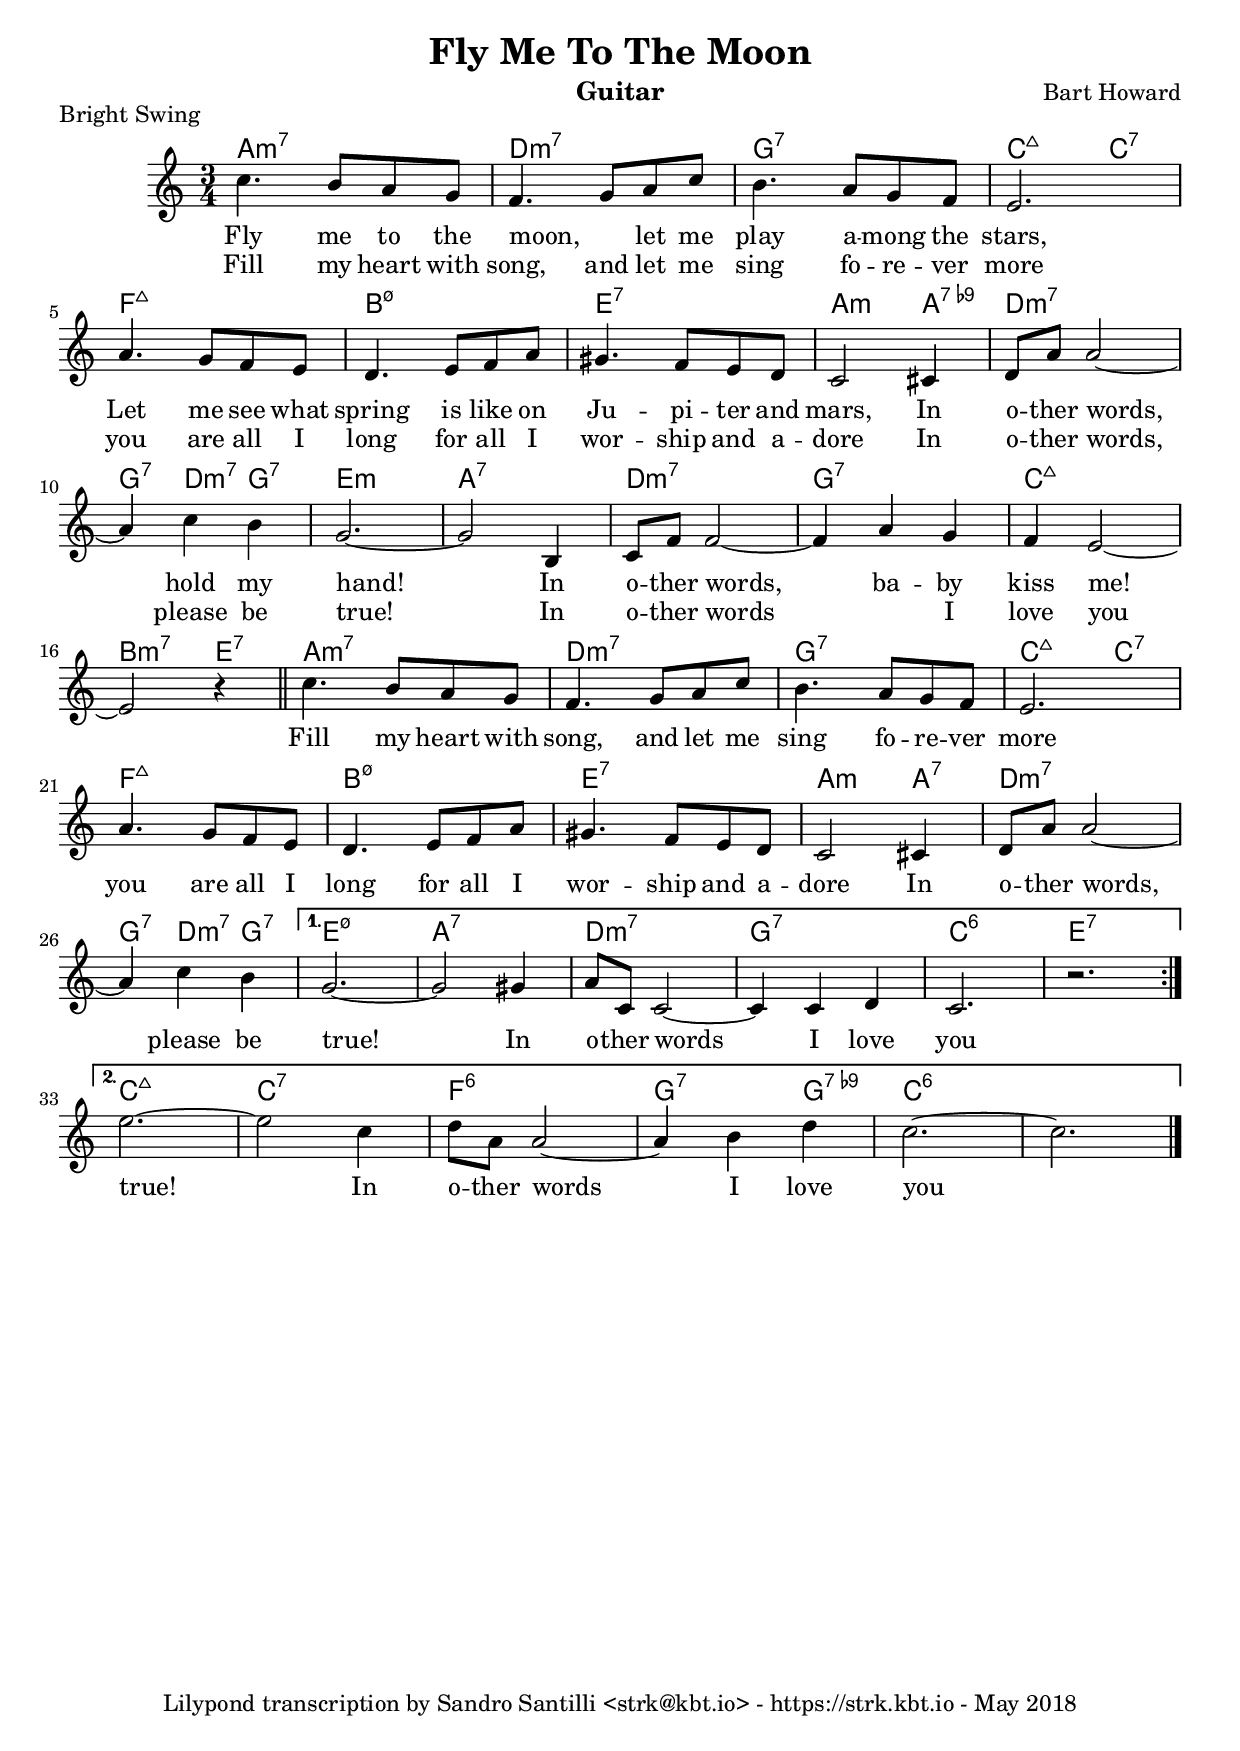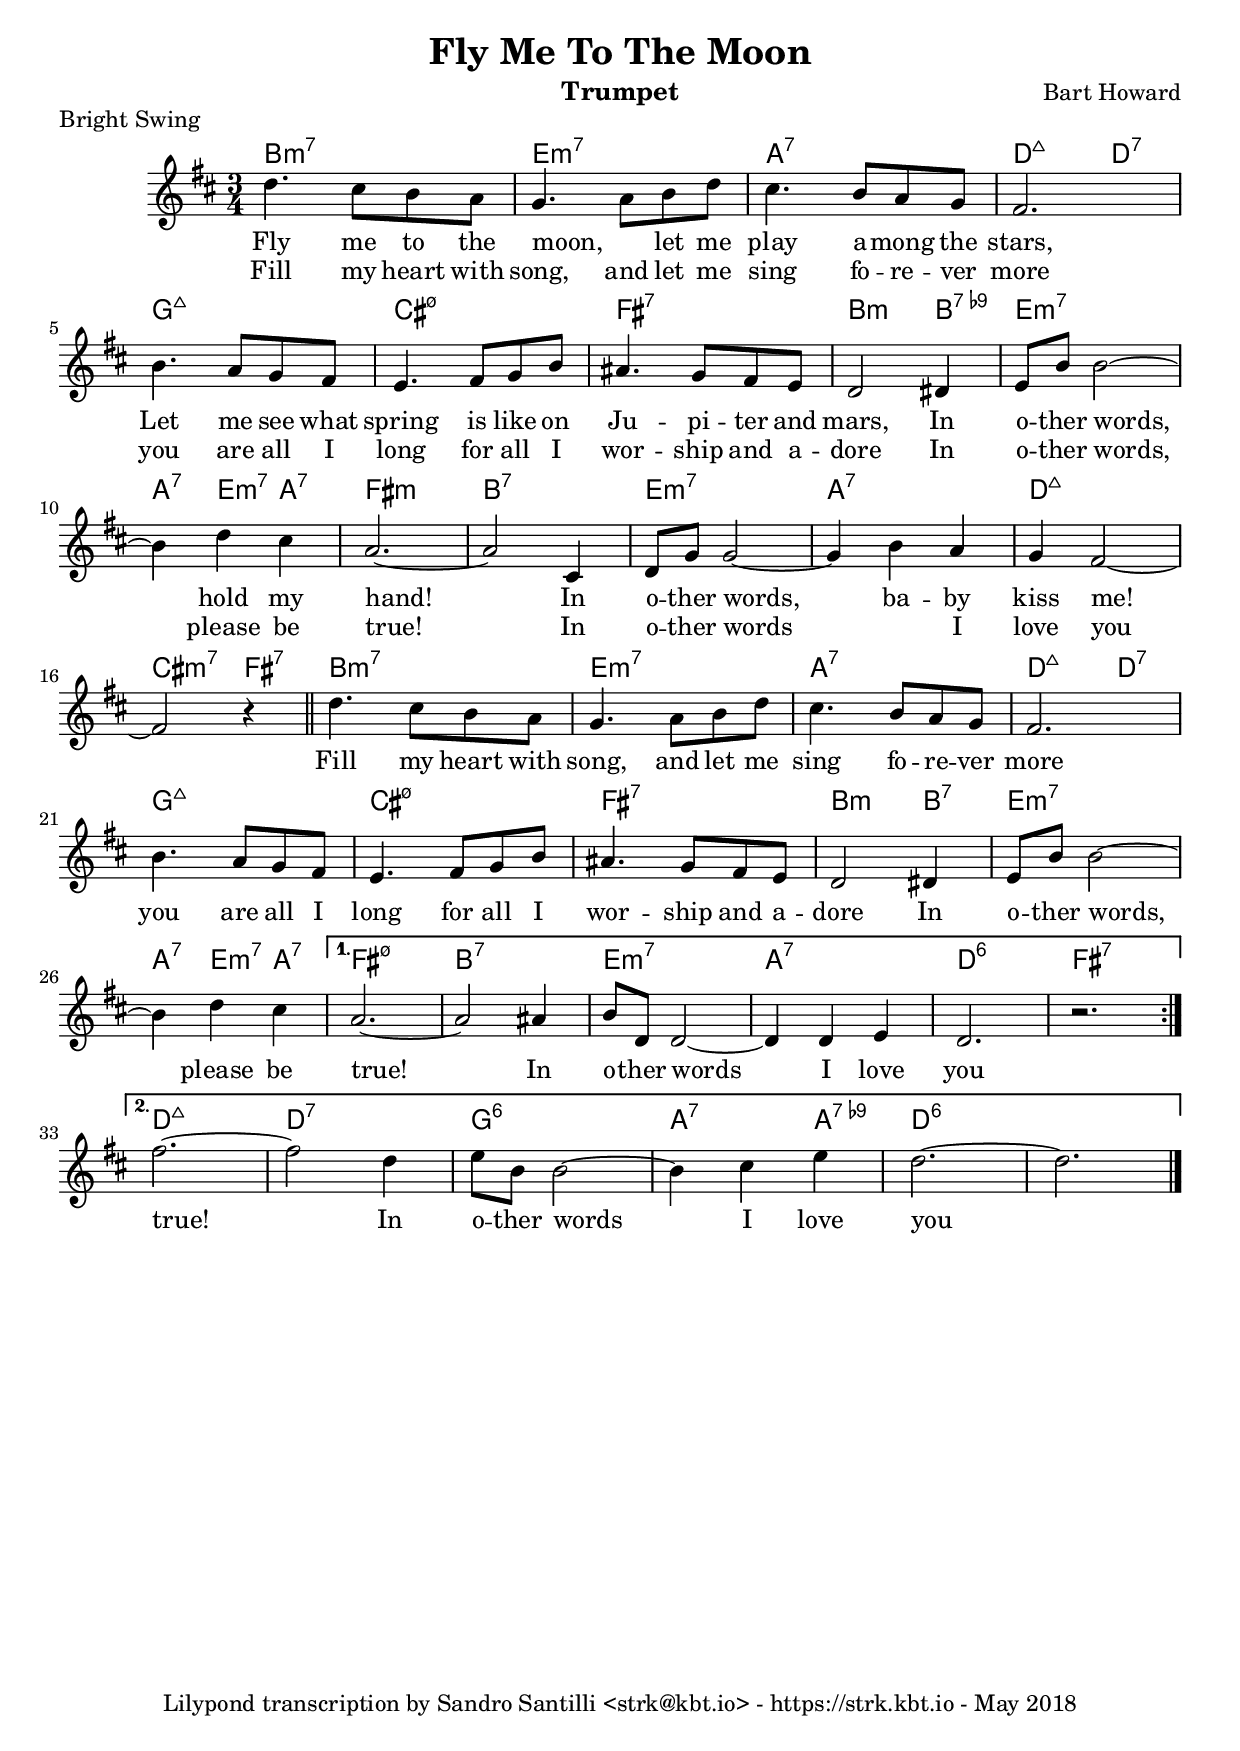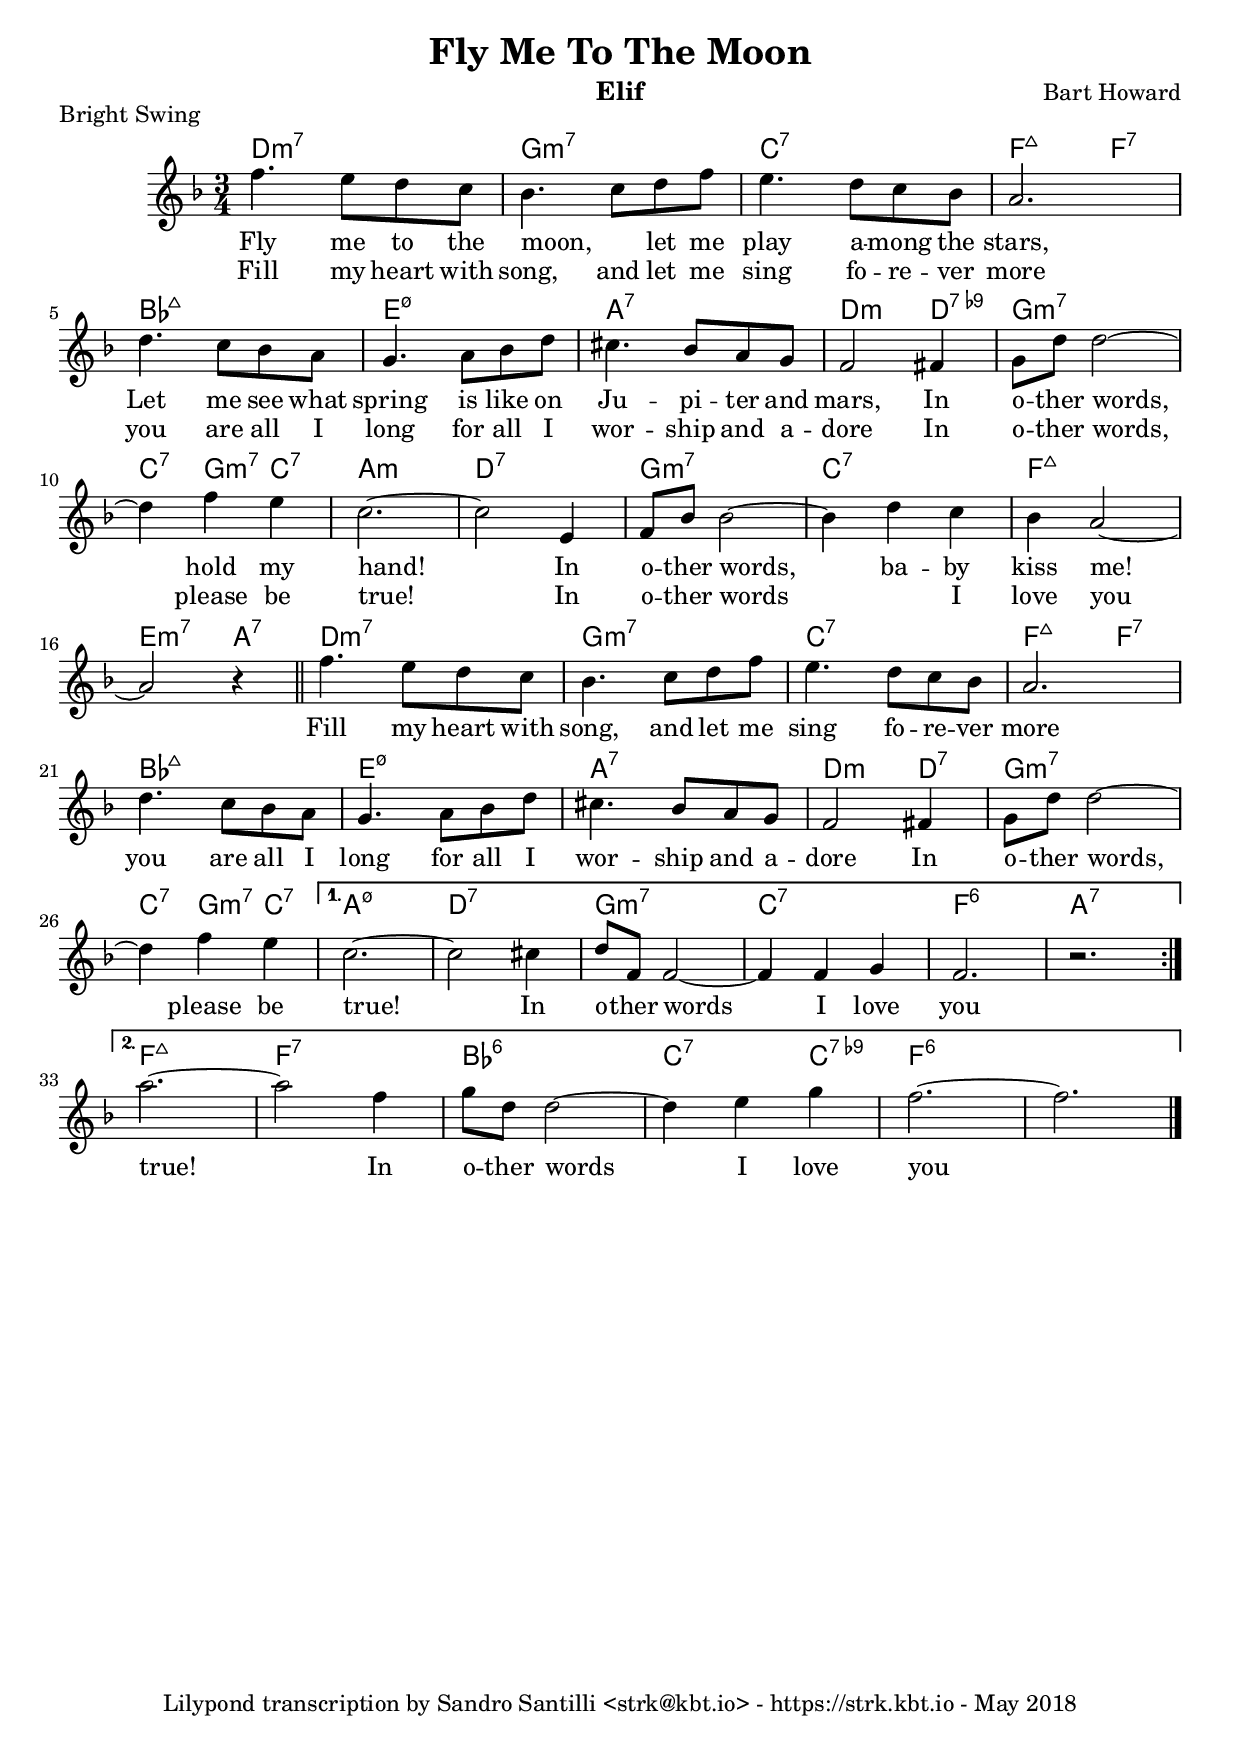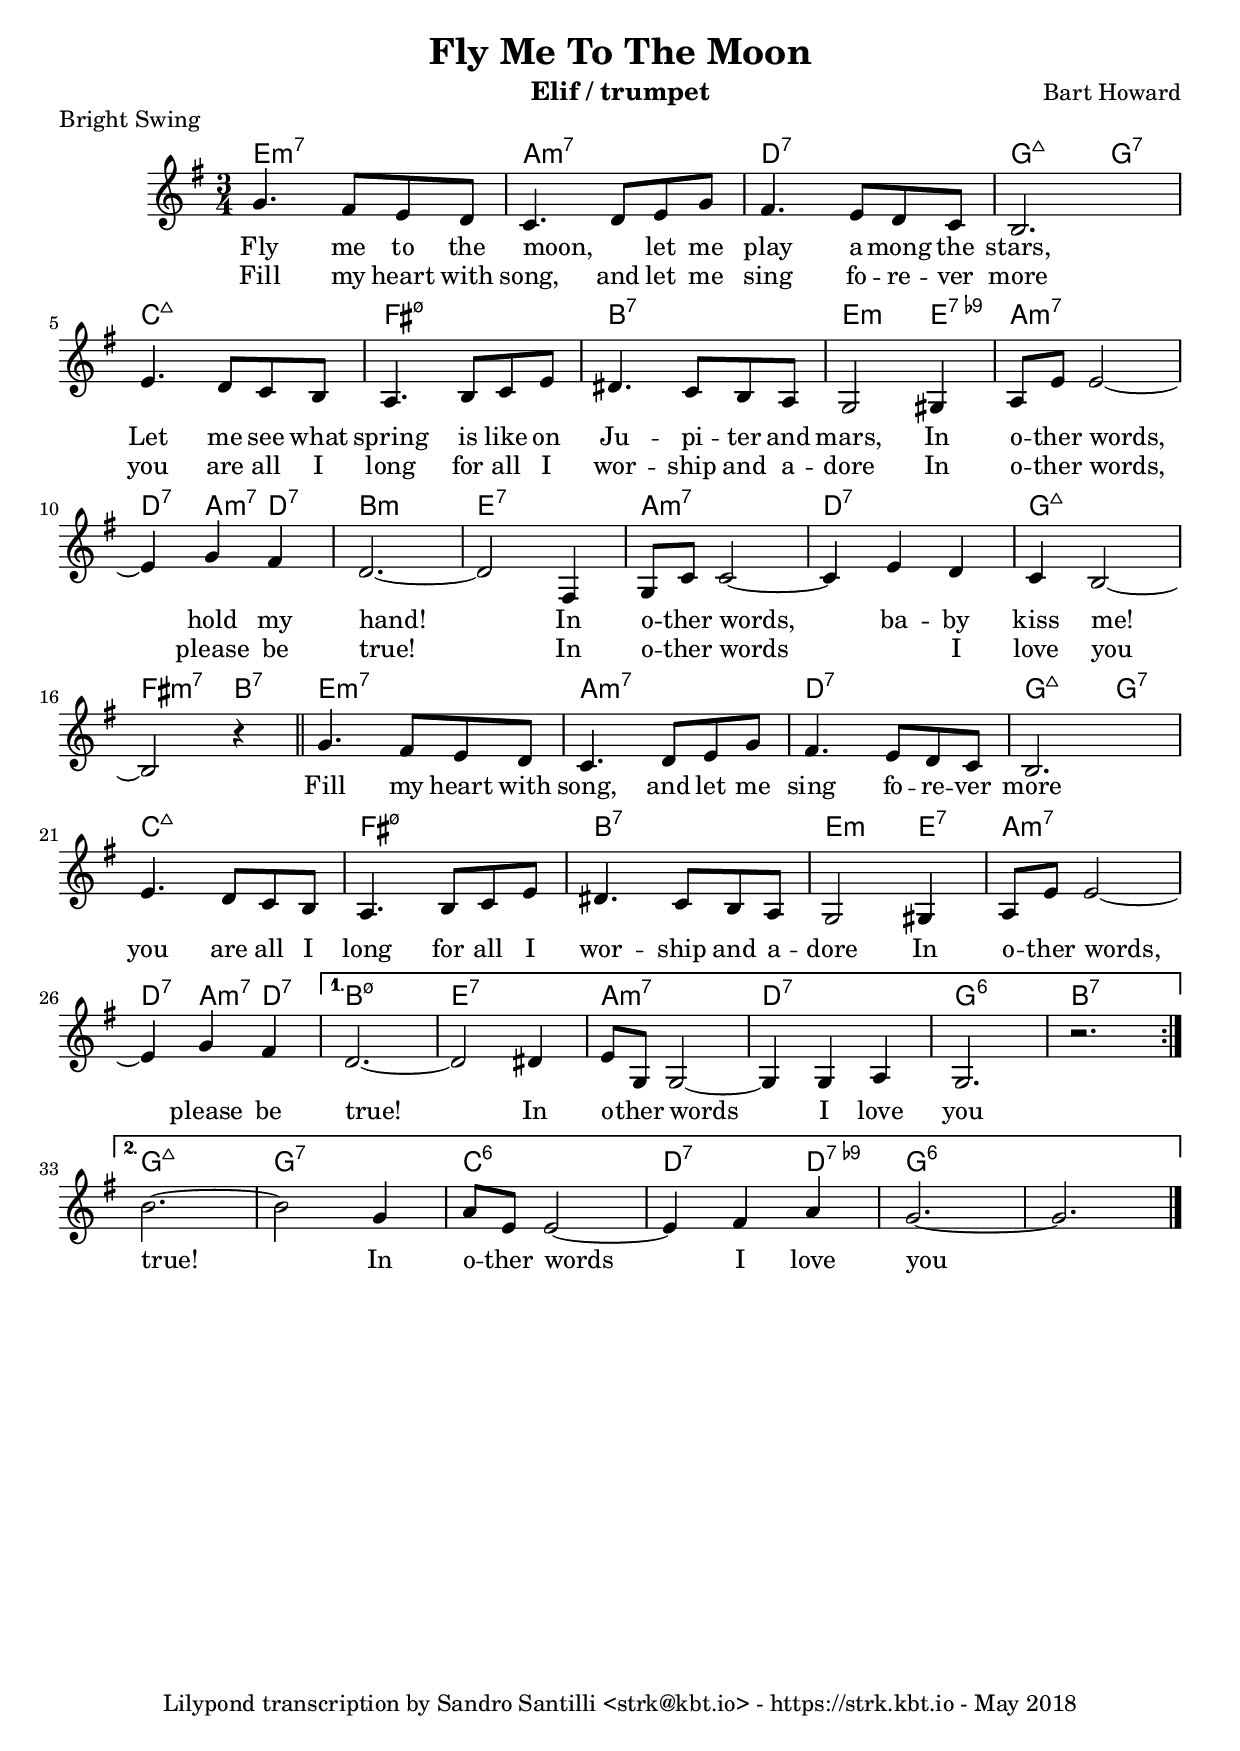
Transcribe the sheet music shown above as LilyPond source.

\version "2.10.33"

\header {
	title = "Fly Me To The Moon"
	composer = "Bart Howard"
  year = "1954"
	%subtitle = "(as sung by Ella & Luis)"
	%meter = "122 BPM"
	piece = "Bright Swing"
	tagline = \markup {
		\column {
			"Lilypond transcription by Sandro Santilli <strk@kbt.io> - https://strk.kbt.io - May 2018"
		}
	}
}

%------------- Lyrics ---------- {

words_verse_first = \lyricmode {

  Fly me to the moon, _ let me play a -- mong the stars,
  Let me see what spring is like on Ju -- pi -- ter and mars, 
  In o -- ther words, hold my hand!  
  In o -- ther words, ba -- by kiss me! 

}

words_verse_second = \lyricmode {

  Fill my heart with song, and let me sing fo -- re -- ver more  
  you are all I long for all I wor -- ship and a -- dore 

  In o -- ther words,  please be true! 
  In o -- ther words  I love you 

}

words_verse_third = \lyricmode {

  Fill my heart with song, and let me sing fo -- re -- ver more  
  you are all I long for all I wor -- ship and a -- dore 

  In o -- ther words,  please be true! 
  In o -- ther words  _ I love you 

}


words_line_one = {
  \words_verse_first
  \words_verse_second
  \lyricmode {
    true!
    In o -- ther words  I love you
  }
}

words_line_two = {
  \words_verse_third
}


%------------- Melody ---------- }{

melody = \relative c'' {
  \key a \minor
  \time 3/4
  \repeat volta 2 {
    % 1
    c4. b8 a g | f4. g8 a c | b4. a8 g f |  e2. |
    \break
    % 5
    a4. g8 f e | d4. e8 f a | gis4. f8 e d | c2 cis4 | d8 a'8 a2 ~|
    \break
    % 10
    a4 c b | g2. ~ | g2 b,4 | c8 f f2 ~ | f4 a g | f e2 ~ |
    \break
    % 16
    e2 r4 \bar "||" c'4. b8 a g | f4. g8 a c | b4. a8 g f | e2. |
    \break
    % 21
    a4. g8 f e | d4. e8 f a | gis4. f8 e d | c2 cis4 | d8 a' a2 ~ |
    % 26
    a4 c b |
  }
  \alternative {
    { g2. ~ | g2 gis4 | a8 c,8 c2 ~ | c4 c d | c2. | r2. \break }
    { e'2. ~ | e2 c4 | d8 a8 a2 ~ | a4 b4 d | c2. ~ | c2. }
  }

  \bar "|."

}

%------------- Chords ---------- }{

harmony = \chordmode {
  a2.:m7 | d:m7 | g:7 | c2:7+ c4:7 |
  f2.:7+ | b:m7.5- | e:7 | a2:m a4:7.9- | d2.:m7 |
  g4:7 d:m7 g:7 | e2.:m | a:7 | d:m7 | g:7 | c:7+ |
  b2:m7 e4:7 | a2.:m7 | d:m7 | g:7 | c2:7+ c4:7 |
  f2.:7+ | b:m7.5- | e:7 | a2:m a4:7 | d2.:m7 |
  g4:7 d:m7 g:7 | e2.:m7.5- | a2.:7 | d:m7 | g:7 | c:6 | e:7 |
  c:7+ | c:7 | f:6 | g2:7 g4:7.9- | c2.:6 | s2. |

}

%------------- Lead Sheet ---------- }{

leadSheet = { <<

	\new ChordNames { \harmony }

  \new Staff {
    \new Voice = "lead" {
      \melody
    } 
  }

	%\new Lyrics \words
	\new Lyrics \lyricsto "lead" \words_line_one
	\new Lyrics \lyricsto "lead" \words_line_two

>> }

%------------- Books ---------- }{

\book {
  \bookOutputSuffix "Am-guitar"
  \header { instrument = "Guitar" }
  \score {
    \leadSheet
  }
}

\book {
  \bookOutputSuffix "Am-trumpet"
  \header { instrument = "Trumpet" }
  \score {
    \transpose c d
    \leadSheet
  }
}

\book {
  \bookOutputSuffix "F-elif-guitar"
  \header { instrument = "Elif" }
  \score {
    \transpose c f
    \leadSheet
  }
}

\book {
  \bookOutputSuffix "F-elif-trumpet"
  \header { instrument = "Elif / trumpet" }
  \score {
    \transpose c g,
    \leadSheet
  }
}

%------------- Midi ---------- }{

\score {
  {
    <<
      \new ChordNames {
        \set Staff.midiInstrument = "guitar"
        \harmony
      }
      \new Staff {
        \set Staff.midiInstrument = "muted trumpet"
        \new Voice = "vocal" { \melody }
      }
    >>
  }
	\midi { \context { \Score tempoWholesPerMinute = #(ly:make-moment 270 8) } }
}

% ---------------------------------- }
